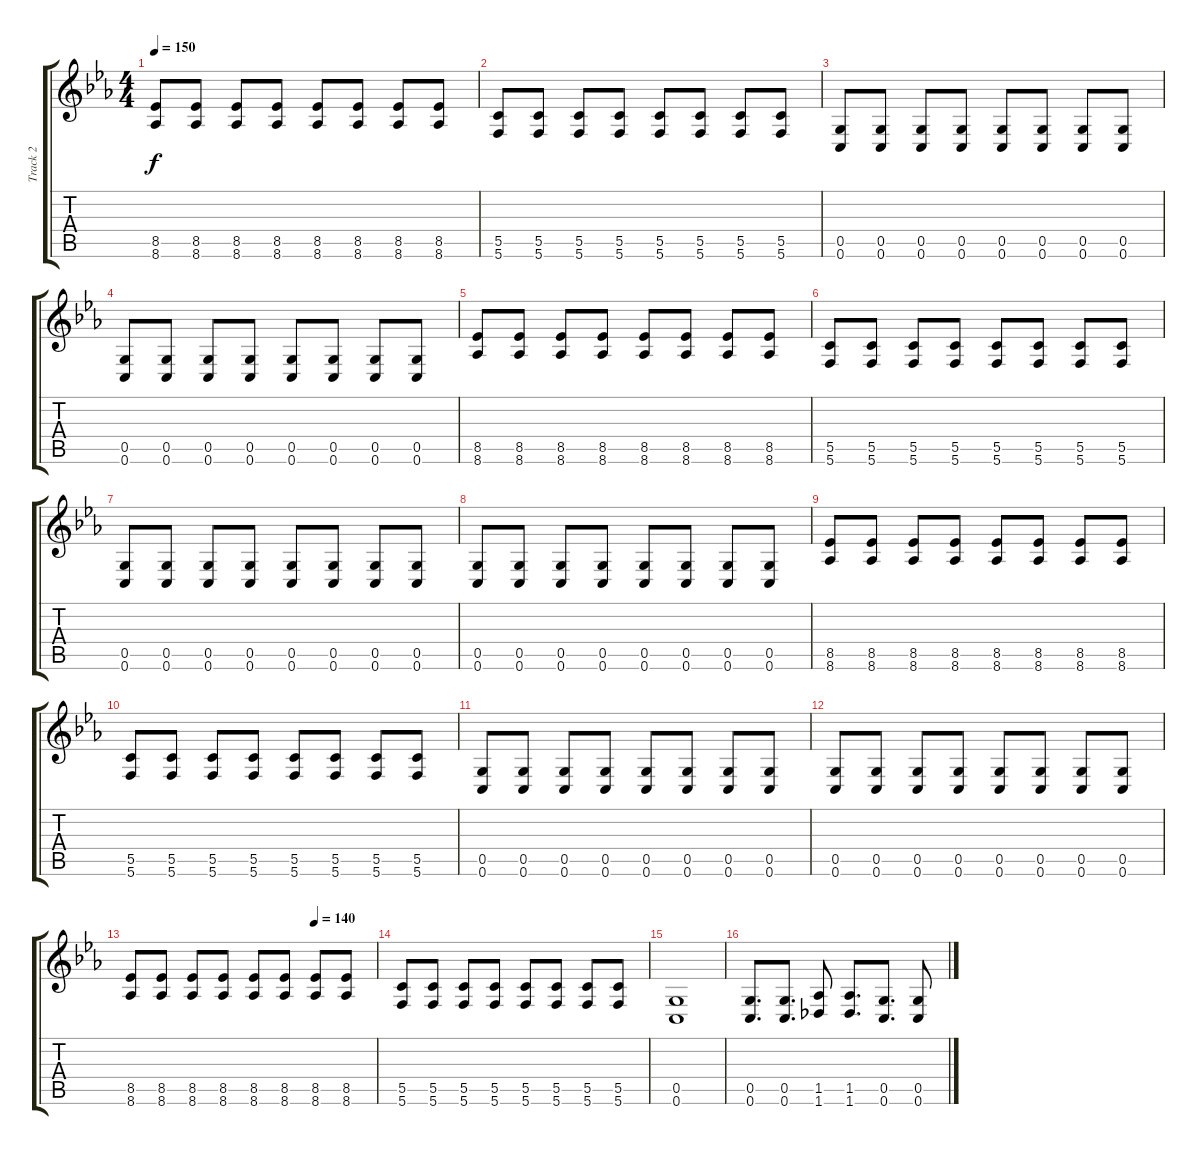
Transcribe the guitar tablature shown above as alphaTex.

\track ("Track 2" "Track 2") {instrument overdrivenguitar}
\staff {score tabs}
\tuning (D4 A3 F3 C3 G2 C2) {hide}
\ts (4 4)
\tempo 150
\clef g2
\ks cminor
(8.5 8.6).8{dy f} (8.5 8.6).8 (8.5 8.6).8 (8.5 8.6).8 (8.5 8.6).8 (8.5 8.6).8 (8.5 8.6).8 (8.5 8.6).8 |
(5.5 5.6).8 (5.5 5.6).8 (5.5 5.6).8 (5.5 5.6).8 (5.5 5.6).8 (5.5 5.6).8 (5.5 5.6).8 (5.5 5.6).8 |
(0.5 0.6).8 (0.5 0.6).8 (0.5 0.6).8 (0.5 0.6).8 (0.5 0.6).8 (0.5 0.6).8 (0.5 0.6).8 (0.5 0.6).8 |
(0.5 0.6).8 (0.5 0.6).8 (0.5 0.6).8 (0.5 0.6).8 (0.5 0.6).8 (0.5 0.6).8 (0.5 0.6).8 (0.5 0.6).8 |
(8.5 8.6).8 (8.5 8.6).8 (8.5 8.6).8 (8.5 8.6).8 (8.5 8.6).8 (8.5 8.6).8 (8.5 8.6).8 (8.5 8.6).8 |
(5.5 5.6).8 (5.5 5.6).8 (5.5 5.6).8 (5.5 5.6).8 (5.5 5.6).8 (5.5 5.6).8 (5.5 5.6).8 (5.5 5.6).8 |
(0.5 0.6).8 (0.5 0.6).8 (0.5 0.6).8 (0.5 0.6).8 (0.5 0.6).8 (0.5 0.6).8 (0.5 0.6).8 (0.5 0.6).8 |
(0.5 0.6).8 (0.5 0.6).8 (0.5 0.6).8 (0.5 0.6).8 (0.5 0.6).8 (0.5 0.6).8 (0.5 0.6).8 (0.5 0.6).8 |
(8.5 8.6).8 (8.5 8.6).8 (8.5 8.6).8 (8.5 8.6).8 (8.5 8.6).8 (8.5 8.6).8 (8.5 8.6).8 (8.5 8.6).8 |
(5.5 5.6).8 (5.5 5.6).8 (5.5 5.6).8 (5.5 5.6).8 (5.5 5.6).8 (5.5 5.6).8 (5.5 5.6).8 (5.5 5.6).8 |
(0.5 0.6).8 (0.5 0.6).8 (0.5 0.6).8 (0.5 0.6).8 (0.5 0.6).8 (0.5 0.6).8 (0.5 0.6).8 (0.5 0.6).8 |
(0.5 0.6).8 (0.5 0.6).8 (0.5 0.6).8 (0.5 0.6).8 (0.5 0.6).8 (0.5 0.6).8 (0.5 0.6).8 (0.5 0.6).8 |
\tempo (140 0.75)
(8.5 8.6).8 (8.5 8.6).8 (8.5 8.6).8 (8.5 8.6).8 (8.5 8.6).8 (8.5 8.6).8 (8.5 8.6).8 (8.5 8.6).8 |
(5.5 5.6).8 (5.5 5.6).8 (5.5 5.6).8 (5.5 5.6).8 (5.5 5.6).8 (5.5 5.6).8 (5.5 5.6).8 (5.5 5.6).8 |
(0.5 0.6).1 |
(0.5 0.6).8{d} (0.5 0.6).8{d} (1.5 1.6).8 (1.5 1.6).8{d} (0.5 0.6).8{d} (0.5 0.6).8
